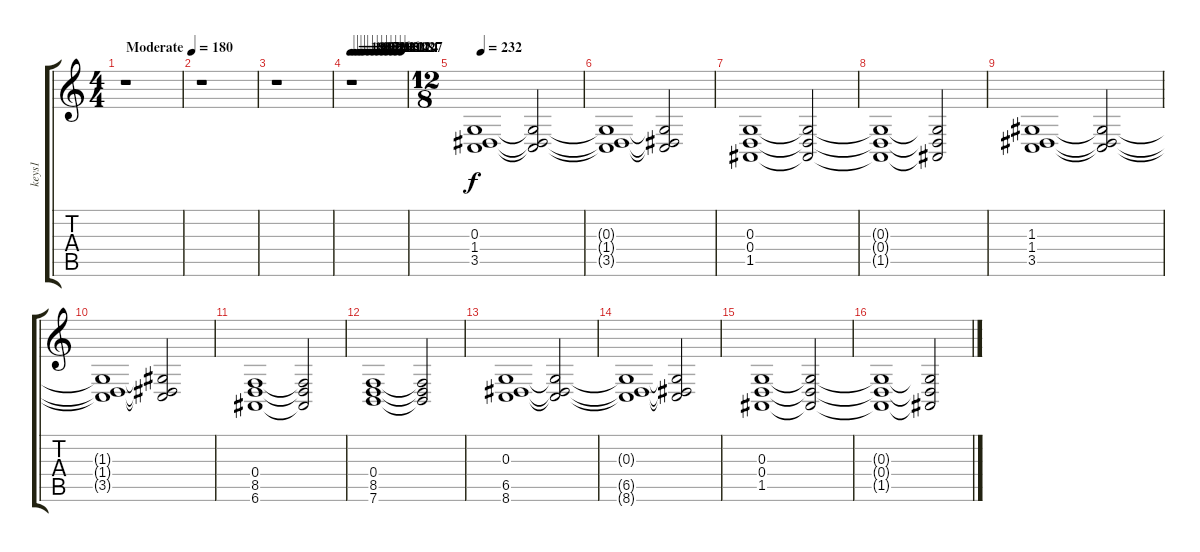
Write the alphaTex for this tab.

\track ("keys1" "keys1") {instrument choiraahs}
\staff {score tabs}
\tuning (E4 B3 G3 D3 A2 E2) {hide}
\ts (4 4)
\tempo (180 "Moderate")
\clef g2
\ks c
r.1{dy f instrument choiraahs} |
r.1 |
r.1 |
\tempo 180
\tempo (182 0.0625)
\tempo (185 0.125)
\tempo (190 0.1875)
\tempo (192 0.25)
\tempo (196 0.3333333333333333)
\tempo (201 0.4166666666666667)
\tempo (206 0.5)
\tempo (211 0.5833333333333334)
\tempo (214 0.6666666666666666)
\tempo (218 0.75)
\tempo (224 0.8333333333333334)
\tempo (227 0.9166666666666666)
r.1 |
\ts (12 8)
\tempo 232
(0.3 1.4 3.5).1 (0.3{t} 1.4{t} 3.5{t}).2 |
(0.3{t} 1.4{t} 3.5{t}).1 (0.3{t} 1.4{t} 3.5{t}).2 |
(0.3 0.4 1.5).1 (0.3{t} 0.4{t} 1.5{t}).2 |
(0.3{t} 0.4{t} 1.5{t}).1 (0.3{t} 0.4{t} 1.5{t}).2 |
(1.3 1.4 3.5).1 (1.3{t} 1.4{t} 3.5{t}).2 |
(1.3{t} 1.4{t} 3.5{t}).1 (1.3{t} 1.4{t} 3.5{t}).2 |
(0.4 8.5 6.6).1 (0.4{t} 8.5{t} 6.6{t}).2 |
(0.4 8.5 7.6).1 (0.4{t} 8.5{t} 7.6{t}).2 |
(0.3 6.5 8.6).1 (0.3{t} 6.5{t} 8.6{t}).2 |
(0.3{t} 6.5{t} 8.6{t}).1 (0.3{t} 6.5{t} 8.6{t}).2 |
(0.3 0.4 1.5).1 (0.3{t} 0.4{t} 1.5{t}).2 |
(0.3{t} 0.4{t} 1.5{t}).1 (0.3{t} 0.4{t} 1.5{t}).2
